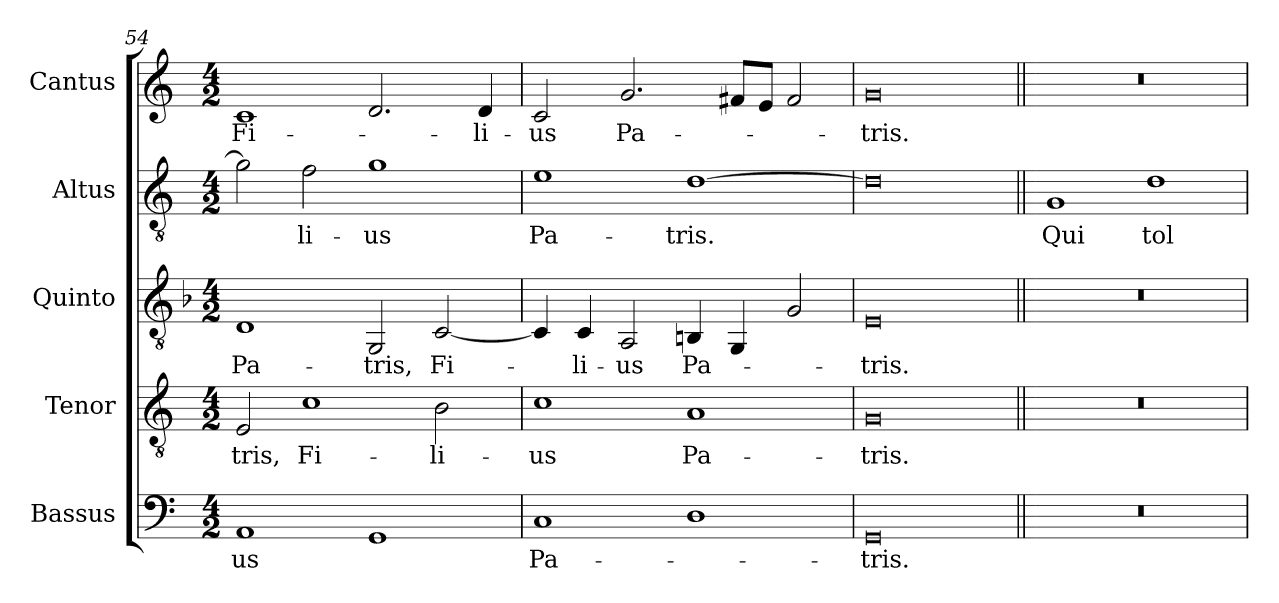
**kern	**text	**kern	**text	**kern	**text	**kern	**text	**kern	**text
*part5	*part5	*part4	*part4	*part3	*part3	*part2	*part2	*part1	*part1
*staff5	*staff5	*staff4	*staff4	*staff3	*staff3	*staff2	*staff2	*staff1	*staff1
*I"Bassus	*	*I"Tenor	*	*I"Quinto	*	*I"Altus	*	*I"Cantus	*
*clefF4	*	*clefGv2	*	*clefGv2	*	*clefGv2	*	*clefG2	*
*	*	*	*	*ITrd-4c-7	*	*	*	*	*
*k[]	*	*k[]	*	*k[]	*	*k[]	*	*k[]	*
*C:	*	*C:	*	*C:	*	*C:	*	*C:	*
*M4/2	*	*M4/2	*	*M4/2	*	*M4/2	*	*M4/2	*
=54	=54	=54	=54	=54	=54	=54	=54	=54	=54
!	!LO:LY:b:color=#000000	!	!	!	!	!	!	!	!
!	!	!	!LO:LY:b:color=#000000	!	!	!	!	!	!
!	!	!	!	!	!LO:LY:b:color=#000000	!	!	!	!
!	!	!	!	!	!	!	!	!	!LO:LY:b:color=#000000
1AAi	-us	2Ei/	-tris,	1Ai	Pa-	2gi\]	.	1ci	Fi-
!	!	!	!LO:LY:b:color=#000000	!	!	!	!	!	!
!	!	!	!	!	!	!	!LO:LY:b:color=#000000	!	!
.	.	1ci	Fi-	.	.	2fi\	-li-	.	.
!	!	!	!	!	!LO:LY:b:color=#000000	!	!	!	!
!	!	!	!	!	!	!	!LO:LY:b:color=#000000	!	!
1GGi	.	.	.	2Di/	-tris,	1gi	-us	2.di/	.
!	!	!	!LO:LY:b:color=#000000	!	!	!	!	!	!
!	!	!	!	!	!LO:LY:b:color=#000000	!	!	!	!
.	.	2Bi\	-li-	[<2Gi/	Fi-	.	.	.	.
!	!	!	!	!	!	!	!	!	!LO:LY:b:color=#000000
.	.	.	.	.	.	.	.	4di/	-li-
=55	=55	=55	=55	=55	=55	=55	=55	=55	=55
!	!LO:LY:b:color=#000000	!	!	!	!	!	!	!	!
!	!	!	!LO:LY:b:color=#000000	!	!	!	!	!	!
!	!	!	!	!	!	!	!LO:LY:b:color=#000000	!	!
!	!	!	!	!	!	!	!	!	!LO:LY:b:color=#000000
1Ci	Pa-	1ci	-us	4Gi/]	.	1ei	Pa-	2ci/	-us
!	!	!	!	!	!LO:LY:b:color=#000000	!	!	!	!
.	.	.	.	4Gi/	-li-	.	.	.	.
!	!	!	!	!	!LO:LY:b:color=#000000	!	!	!	!
!	!	!	!	!	!	!	!	!	!LO:LY:b:color=#000000
.	.	.	.	2Ei/	-us	.	.	2.gi/	Pa-
!	!	!	!LO:LY:b:color=#000000	!	!	!	!	!	!
!	!	!	!	!	!LO:LY:b:color=#000000	!	!	!	!
!	!	!	!	!	!	!	!LO:LY:b:color=#000000	!	!
1Di	.	1Ai	Pa-	4F#Xi/	Pa-	[>1di	-tris.	.	.
.	.	.	.	4Di/	.	.	.	8f#Xi/L	.
.	.	.	.	.	.	.	.	8ei/J	.
.	.	.	.	2di/	.	.	.	2f#i/	.
=56	=56	=56	=56	=56	=56	=56	=56	=56	=56
!	!LO:LY:b:color=#000000	!	!	!	!	!	!	!	!
!	!	!	!LO:LY:b:color=#000000	!	!	!	!	!	!
!	!	!	!	!	!LO:LY:b:color=#000000	!	!	!	!
!	!	!	!	!	!	!	!	!	!LO:LY:b:color=#000000
0GGi	-tris.	0Gi	-tris.	0Bi	-tris.	0di]	.	0gi	-tris.
!!LO:LB:g=z
=57||	=57||	=57||	=57||	=57||	=57||	=57||	=57||	=57||	=57||
!LO:N:vis=1	!	!LO:N:vis=1	!	!LO:N:vis=1	!	!	!	!	!
!	!	!	!	!	!	!	!LO:LY:b:color=#000000	!LO:N:vis=1	!
0r	.	0r	.	0r	.	1Gi	Qui	0r	.
!	!	!	!	!	!	!	!LO:LY:b:color=#000000	!	!
.	.	.	.	.	.	1di	tol-	.	.
=	=	=	=	=	=	=	=	=	=
*-	*-	*-	*-	*-	*-	*-	*-	*-	*-
